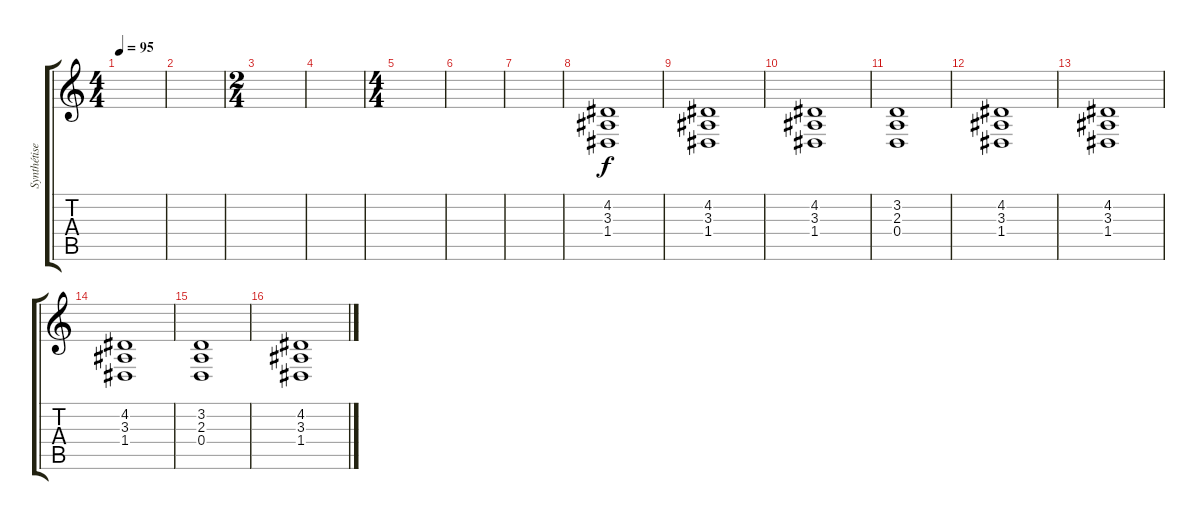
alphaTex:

\track ("Synthétiseur" "Synthétise") {instrument stringensemble2}
\staff {score tabs}
\tuning (E4 B3 G3 D3 A2 E2) {hide}
\ts (4 4)
\tempo 95
\clef g2
\ks c
|
|
\ts (2 4)
|
|
\ts (4 4)
|
|
|
(4.2 3.3 1.4).1 |
(4.2 3.3 1.4).1 |
(4.2 3.3 1.4).1 |
(3.2 2.3 0.4).1 |
(4.2 3.3 1.4).1 |
(4.2 3.3 1.4).1 |
(4.2 3.3 1.4).1 |
(3.2 2.3 0.4).1 |
(4.2 3.3 1.4).1
